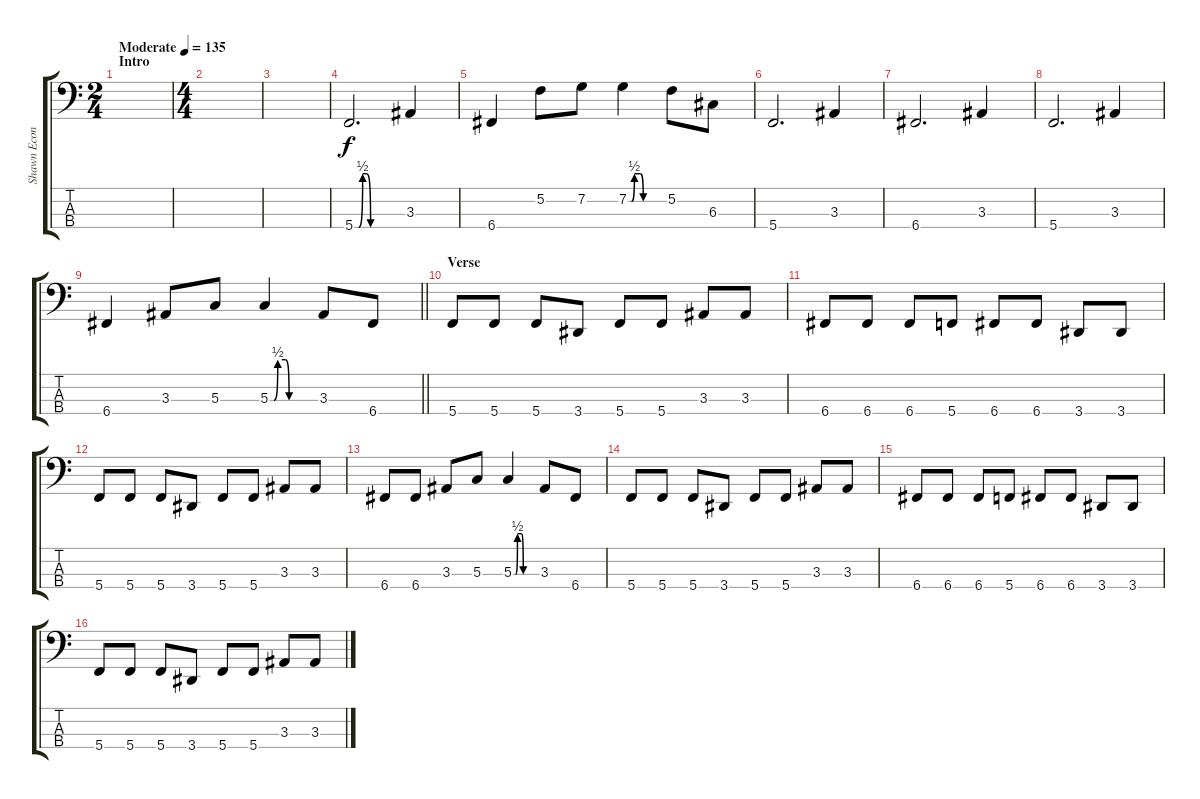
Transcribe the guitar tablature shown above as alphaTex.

\track ("Shawn Economaki " "Shawn Econ") {instrument electricbasspick}
\staff {score tabs}
\tuning (F2 C2 G1 C1) {hide}
\ts (2 4)
\section ("" "Intro")
\tempo (135 "Moderate")
\clef f4
\ks c
|
\ts (4 4)
|
|
5.4{be (custom 0 0 5 0 10 2 15 2 20 0 60 0)}.2{d} 3.3.4 |
6.4.4 5.2.8 7.2.8 7.2{be (custom 0 0 5 0 10 2 20 2 25 0 60 0)}.4 5.2.8 6.3.8 |
5.4.2{d} 3.3.4 |
6.4.2{d} 3.3.4 |
5.4.2{d} 3.3.4 |
\barLineRight lightlight
6.4.4 3.3.8 5.3.8 5.3{be (custom 0 0 5 0 10 2 20 2 25 0 60 0)}.4 3.3.8 6.4.8 |
\section ("" "Verse")
5.4.8 5.4.8 5.4.8 3.4.8 5.4.8 5.4.8 3.3.8 3.3.8 |
6.4.8 6.4.8 6.4.8 5.4.8 6.4.8 6.4.8 3.4.8 3.4.8 |
5.4.8 5.4.8 5.4.8 3.4.8 5.4.8 5.4.8 3.3.8 3.3.8 |
6.4.8 6.4.8 3.3.8 5.3.8 5.3{be (custom 0 0 5 0 10 2 20 2 25 0 60 0)}.4 3.3.8 6.4.8 |
5.4.8 5.4.8 5.4.8 3.4.8 5.4.8 5.4.8 3.3.8 3.3.8 |
6.4.8 6.4.8 6.4.8 5.4.8 6.4.8 6.4.8 3.4.8 3.4.8 |
5.4.8 5.4.8 5.4.8 3.4.8 5.4.8 5.4.8 3.3.8 3.3.8
